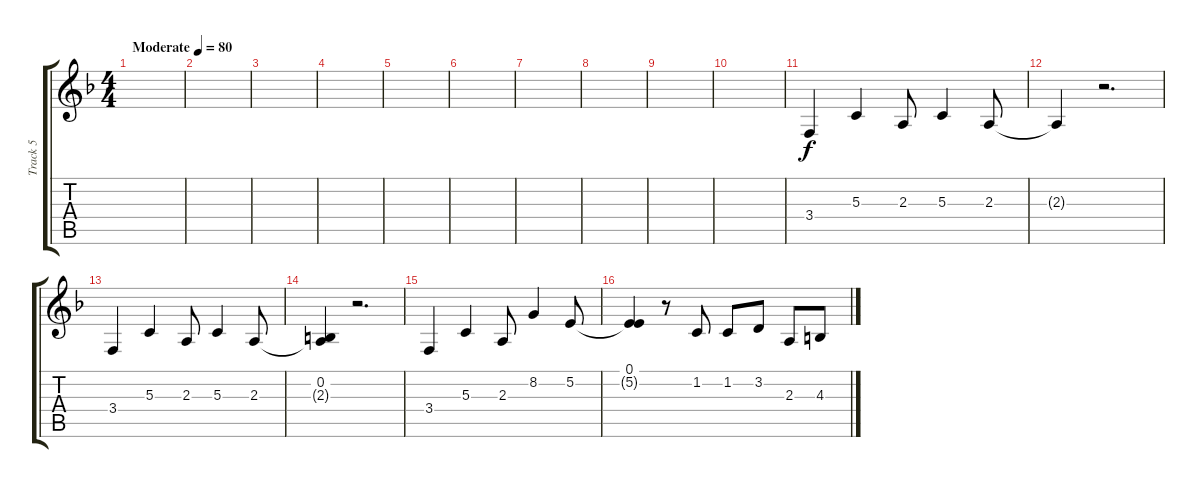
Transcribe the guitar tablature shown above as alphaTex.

\track ("Track 5" "Track 5") {instrument altosax}
\staff {score tabs}
\tuning (E4 B3 G3 D3 A2 E2) {hide}
\ts (4 4)
\tempo (80 "Moderate")
\clef g2
\ks f
|
|
|
|
|
|
|
|
|
|
3.4.4 5.3.4 2.3.8 5.3.4 2.3.8 |
2.3{t}.4 r.2{d} |
3.4.4 5.3.4 2.3.8 5.3.4 2.3.8 |
(0.2 2.3{t}).4 r.2{d} |
3.4.4 5.3.4 2.3.8 8.2.4 5.2.8 |
(0.1 5.2{t}).4 r.8 1.2.8 1.2.8 3.2.8 2.3.8 4.3.8
